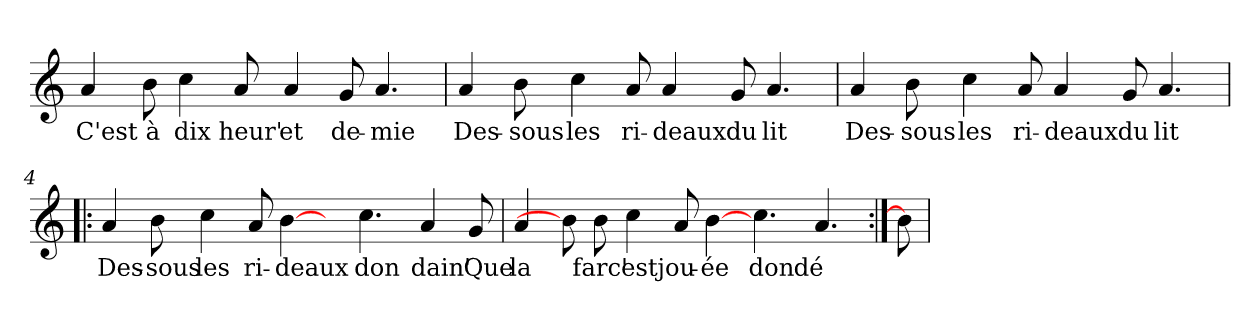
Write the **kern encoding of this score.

**kern	**text
*part1	*part1
*staff1	*staff1
*clefG2	*
*k[]	*
*C:	*
=1	=1
!	!LO:LY:b
4a/	C'est
!	!LO:LY:b
8b\	à
!	!LO:LY:b
4cc\	dix
!	!LO:LY:b
8a/	heur'
!	!LO:LY:b
4a/	et
!	!LO:LY:b
8g/	de-
!	!LO:LY:b
4.a/	-mie
=2	=2
!	!LO:LY:b
4a/	Des-
!	!LO:LY:b
8b\	-sous
!	!LO:LY:b
4cc\	les
!	!LO:LY:b
8a/	ri-
!	!LO:LY:b
4a/	-deaux
!	!LO:LY:b
8g/	du
!	!LO:LY:b
4.a/	lit
=3	=3
!	!LO:LY:b
4a/	Des-
!	!LO:LY:b
8b\	-sous
!	!LO:LY:b
4cc\	les
!	!LO:LY:b
8a/	ri-
!	!LO:LY:b
4a/	-deaux
!	!LO:LY:b
8g/	du
!	!LO:LY:b
4.a/	lit
!!LO:LB:g=z
=4!|:	=4!|:
!	!LO:LY:b
4a/	Des-
!	!LO:LY:b
8b\	-sous
!	!LO:LY:b
4cc\	les
!	!LO:LY:b
8a/	ri-
!	!LO:LY:b
[4b\	-deaux
8ryy	.
!	!LO:LY:b
4.cc\	don
!	!LO:LY:b
4a/	dain'
!	!LO:LY:b
8g/	Que
=5	=5
!	!LO:LY:b
4a/	la
8b\]	.
!	!LO:LY:b
8b\	farc'
!	!LO:LY:b
4cc\	est
!	!LO:LY:b
8a/	jou-
!	!LO:LY:b
[4b\	-ée
!	!LO:LY:b
4.cc\	don
!	!LO:LY:b
4.a/	dé
=6:|!	=6:|!
8b\]	.
=	=
*-	*-
